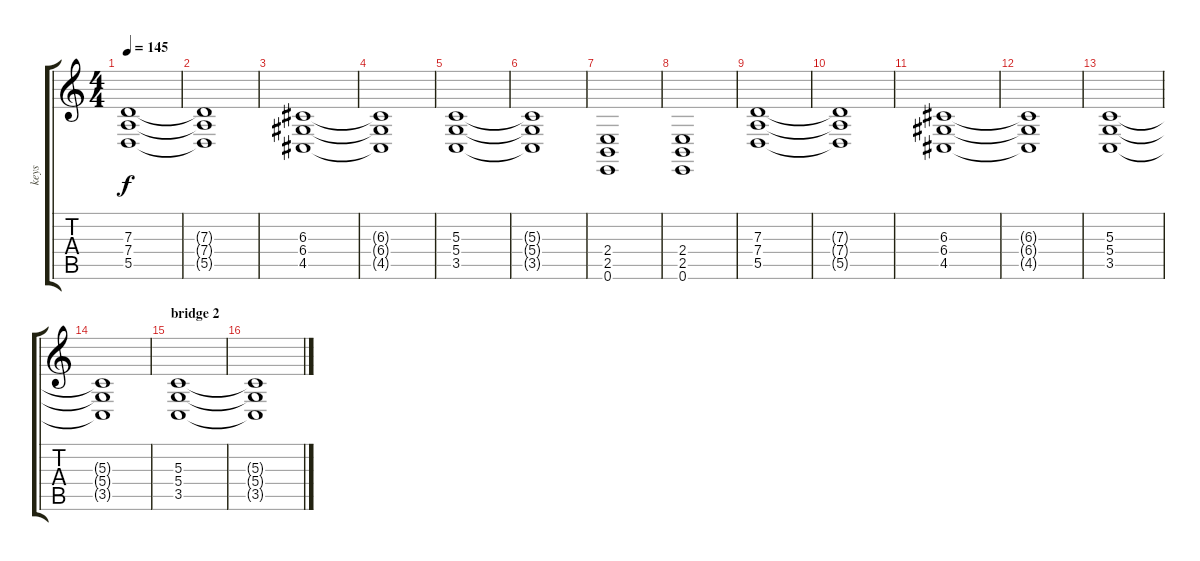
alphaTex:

\track ("keys" "keys") {instrument lead1square}
\staff {score tabs}
\tuning (E4 B3 G3 D3 A2 E2) {hide}
\ts (4 4)
\tempo 145
\clef g2
\ks c
(7.3 7.4 5.5).1{dy f} |
(7.3{t} 7.4{t} 5.5{t}).1 |
(6.3 6.4 4.5).1 |
(6.3{t} 6.4{t} 4.5{t}).1 |
(5.3 5.4 3.5).1 |
(5.3{t} 5.4{t} 3.5{t}).1 |
(2.4 2.5 0.6).1 |
(2.4 2.5 0.6).1 |
(7.3 7.4 5.5).1 |
(7.3{t} 7.4{t} 5.5{t}).1 |
(6.3 6.4 4.5).1 |
(6.3{t} 6.4{t} 4.5{t}).1 |
(5.3 5.4 3.5).1 |
(5.3{t} 5.4{t} 3.5{t}).1 |
\section ("" "bridge 2")
(5.3 5.4 3.5).1 |
(5.3{t} 5.4{t} 3.5{t}).1
